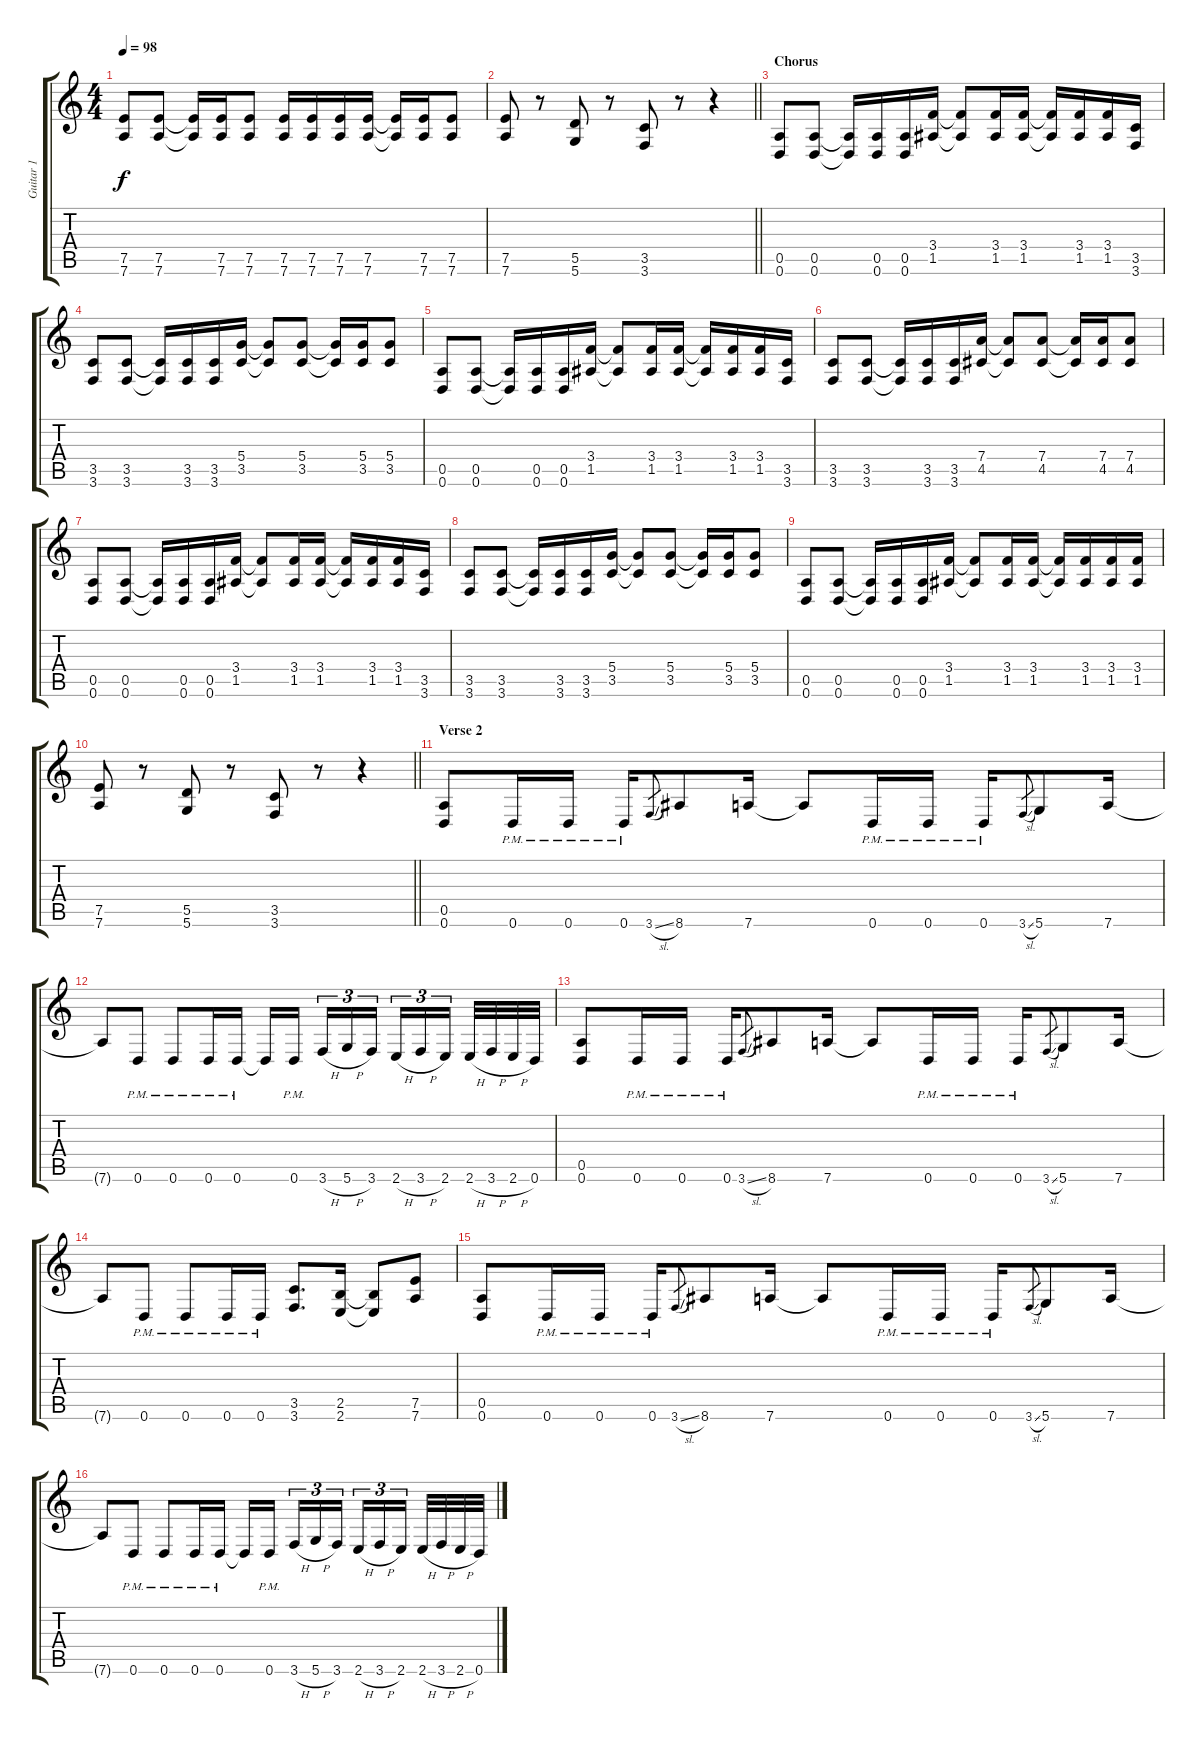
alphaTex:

\track ("Guitar 1" "Guitar 1") {instrument distortionguitar}
\staff {score tabs}
\tuning (E4 B3 G3 D3 A2 D2) {hide}
\ts (4 4)
\tempo 98
\clef g2
\ks c
(7.5 7.6).8{dy f} (7.5 7.6).8 (7.5{t} 7.6{t}).16 (7.5 7.6).16 (7.5 7.6).8 (7.5 7.6).16 (7.5 7.6).16 (7.5 7.6).16 (7.5 7.6).16 (7.5{t} 7.6{t}).16 (7.5 7.6).16 (7.5 7.6).8 |
\barLineRight lightlight
(7.5 7.6).8 r.8 (5.5 5.6).8 r.8 (3.5 3.6).8 r.8 r.4 |
\section ("" "Chorus")
(0.5 0.6).8 (0.5 0.6).8 (0.5{t} 0.6{t}).16 (0.5 0.6).16 (0.5 0.6).16 (3.4 1.5).16 (3.4{t} 1.5{t}).8 (3.4 1.5).16 (3.4 1.5).16 (3.4{t} 1.5{t}).16 (3.4 1.5).16 (3.4 1.5).16 (3.5 3.6).16 |
(3.5 3.6).8 (3.5 3.6).8 (3.5{t} 3.6{t}).16 (3.5 3.6).16 (3.5 3.6).16 (5.4 3.5).16 (5.4{t} 3.5{t}).8 (5.4 3.5).8 (5.4{t} 3.5{t}).16 (5.4 3.5).16 (5.4 3.5).8 |
(0.5 0.6).8 (0.5 0.6).8 (0.5{t} 0.6{t}).16 (0.5 0.6).16 (0.5 0.6).16 (3.4 1.5).16 (3.4{t} 1.5{t}).8 (3.4 1.5).16 (3.4 1.5).16 (3.4{t} 1.5{t}).16 (3.4 1.5).16 (3.4 1.5).16 (3.5 3.6).16 |
(3.5 3.6).8 (3.5 3.6).8 (3.5{t} 3.6{t}).16 (3.5 3.6).16 (3.5 3.6).16 (7.4 4.5).16 (7.4{t} 4.5{t}).8 (7.4 4.5).8 (7.4{t} 4.5{t}).16 (7.4 4.5).16 (7.4 4.5).8 |
(0.5 0.6).8 (0.5 0.6).8 (0.5{t} 0.6{t}).16 (0.5 0.6).16 (0.5 0.6).16 (3.4 1.5).16 (3.4{t} 1.5{t}).8 (3.4 1.5).16 (3.4 1.5).16 (3.4{t} 1.5{t}).16 (3.4 1.5).16 (3.4 1.5).16 (3.5 3.6).16 |
(3.5 3.6).8 (3.5 3.6).8 (3.5{t} 3.6{t}).16 (3.5 3.6).16 (3.5 3.6).16 (5.4 3.5).16 (5.4{t} 3.5{t}).8 (5.4 3.5).8 (5.4{t} 3.5{t}).16 (5.4 3.5).16 (5.4 3.5).8 |
(0.5 0.6).8 (0.5 0.6).8 (0.5{t} 0.6{t}).16 (0.5 0.6).16 (0.5 0.6).16 (3.4 1.5).16 (3.4{t} 1.5{t}).8 (3.4 1.5).16 (3.4 1.5).16 (3.4{t} 1.5{t}).16 (3.4 1.5).16 (3.4 1.5).16 (3.4 1.5).16 |
\barLineRight lightlight
(7.5 7.6).8 r.8 (5.5 5.6).8 r.8 (3.5 3.6).8 r.8 r.4 |
\section ("" "Verse 2")
(0.5 0.6).8 0.6{pm}.16 0.6{pm}.16 0.6{pm}.16 3.6{sl}.8{gr} 8.6.8 7.6.16 7.6{t}.8 0.6{pm}.16 0.6{pm}.16 0.6{pm}.16 3.6{sl}.8{gr} 5.6.8 7.6.16 |
7.6{t}.8 0.6{pm}.8 0.6{pm}.8 0.6{pm}.16 0.6{pm}.16 0.6{t}.16 0.6{pm}.16{beam splitsecondary} 3.6{h}.16{tu (3 2)} 5.6{h}.16{tu (3 2)} 3.6.16{tu (3 2)} 2.6{h}.16{tu (3 2)} 3.6{h}.16{tu (3 2)} 2.6.16{tu (3 2) beam splitsecondary} 2.6{h}.32 3.6{h}.32 2.6{h}.32 0.6.32 |
(0.5 0.6).8 0.6{pm}.16 0.6{pm}.16 0.6{pm}.16 3.6{sl}.8{gr} 8.6.8 7.6.16 7.6{t}.8 0.6{pm}.16 0.6{pm}.16 0.6{pm}.16 3.6{sl}.8{gr} 5.6.8 7.6.16 |
7.6{t}.8 0.6{pm}.8 0.6{pm}.8 0.6{pm}.16 0.6{pm}.16 (3.5 3.6).8{d} (2.5 2.6).16 (2.5{t} 2.6{t}).8 (7.5 7.6).8 |
(0.5 0.6).8 0.6{pm}.16 0.6{pm}.16 0.6{pm}.16 3.6{sl}.8{gr} 8.6.8 7.6.16 7.6{t}.8 0.6{pm}.16 0.6{pm}.16 0.6{pm}.16 3.6{sl}.8{gr} 5.6.8 7.6.16 |
7.6{t}.8 0.6{pm}.8 0.6{pm}.8 0.6{pm}.16 0.6{pm}.16 0.6{t}.16 0.6{pm}.16{beam splitsecondary} 3.6{h}.16{tu (3 2)} 5.6{h}.16{tu (3 2)} 3.6.16{tu (3 2)} 2.6{h}.16{tu (3 2)} 3.6{h}.16{tu (3 2)} 2.6.16{tu (3 2) beam splitsecondary} 2.6{h}.32 3.6{h}.32 2.6{h}.32 0.6.32
